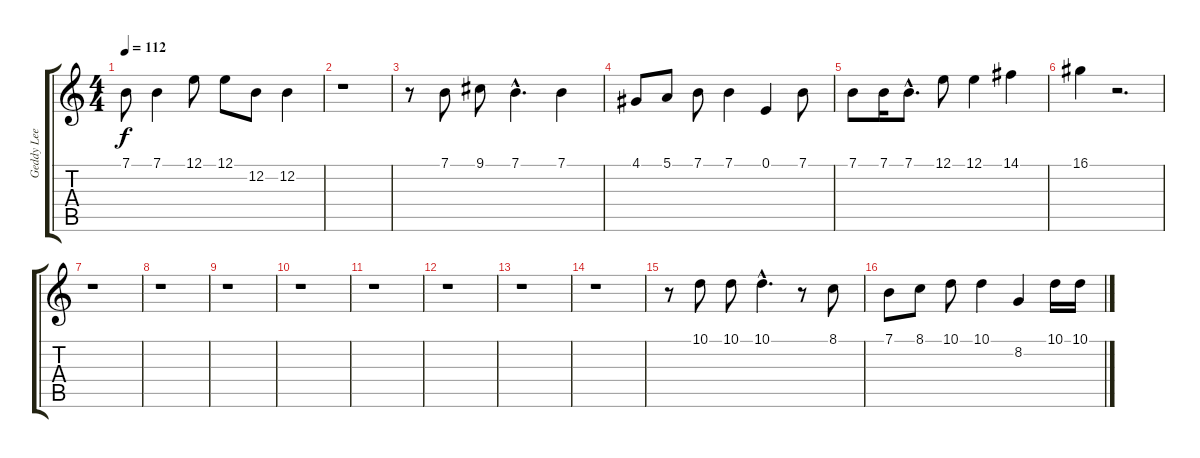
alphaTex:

\track ("Geddy Lee Vocal" "Geddy Lee ") {instrument synthvoice}
\staff {score tabs}
\tuning (E4 B3 G3 D3 A2 E2) {hide}
\ts (4 4)
\tempo 112
\clef g2
\ks c
7.1.8{dy f} 7.1.4 12.1.8 12.1.8 12.2.8 12.2.4 |
r.1 |
r.8 7.1.8 9.1.8 7.1{hac}.4{d} 7.1.4 |
4.1.8 5.1.8 7.1.8 7.1.4 0.1.4 7.1.8 |
7.1.8 7.1.16 7.1{hac}.8{d} 12.1.8 12.1.4 14.1.4 |
16.1.4 r.2{d} |
r.1 |
r.1 |
r.1 |
r.1 |
r.1 |
r.1 |
r.1 |
r.1 |
r.8 10.1.8 10.1.8 10.1{hac}.4{d} r.8 8.1.8 |
7.1.8 8.1.8 10.1.8 10.1.4 8.2.4 10.1.16 10.1.16
